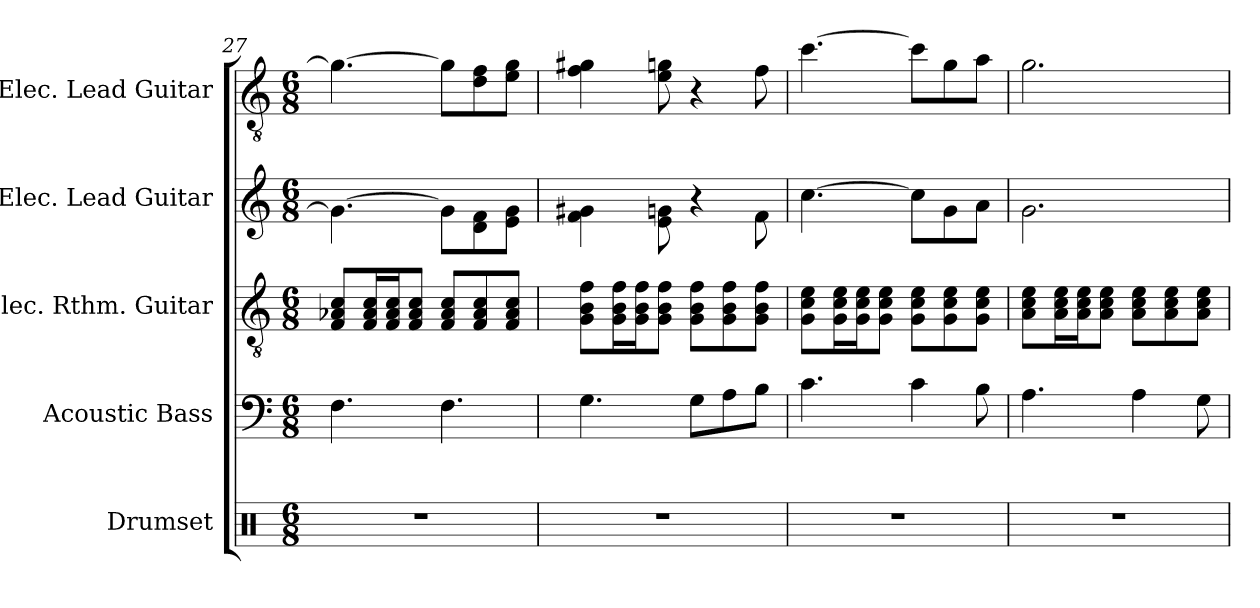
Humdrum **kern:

**kern	**kern	**kern	**kern	**kern
*part5	*part4	*part3	*part2	*part1
*staff5	*staff4	*staff3	*staff2	*staff1
*I"Drumset	*I"Acoustic Bass	*I"Elec. Rthm. Guitar	*I"Elec. Lead Guitar	*I"Elec. Lead Guitar
*I'Drums	*I'Ac. Bass	*I'Rthm. Guit.	*I'Ld. Guit.	*I'Ld. Guit.
*clefX	*clefF4	*clefGv2	*	*clefGv2
*	*ITrd7c12	*	*	*
*k[]	*k[]	*k[]	*k[]	*k[]
*M6/8	*M6/8	*M6/8	*M6/8	*M6/8
=27	=27	=27	=27	=27
2.r	4.FF\	8F/ 8A-X/ 8c/L	4.g\_	4.g\_
.	.	16F/ 16A-/ 16c/L	.	.
.	.	16F/ 16A-/ 16c/J	.	.
.	.	8F/ 8A-/ 8c/J	.	.
.	4.FF\	8F/ 8A-/ 8c/L	8g\L]	8g\L]
.	.	8F/ 8A-/ 8c/	8d\ 8f\	8d\ 8f\
.	.	8F/ 8A-/ 8c/J	8e\ 8g\J	8e\ 8g\J
=28	=28	=28	=28	=28
2.r	4.GG\	8G\ 8B\ 8f\L	4f\ 4g#X\	4f\ 4g#X\
.	.	16G\ 16B\ 16f\L	.	.
.	.	16G\ 16B\ 16f\J	.	.
.	.	8G\ 8B\ 8f\J	8e\ 8gn\	8e\ 8gn\
.	8GG\L	8G\ 8B\ 8f\L	4r	4r
.	8AA\	8G\ 8B\ 8f\	.	.
.	8BB\J	8G\ 8B\ 8f\J	8f\	8f\
!!LO:LB:g=z
=29	=29	=29	=29	=29
2.r	4.C\	8G\ 8c\ 8e\L	[4.cc\	[4.cc\
.	.	16G\ 16c\ 16e\L	.	.
.	.	16G\ 16c\ 16e\J	.	.
.	.	8G\ 8c\ 8e\J	.	.
.	4C\	8G\ 8c\ 8e\L	8cc\L]	8cc\L]
.	.	8G\ 8c\ 8e\	8g\	8g\
.	8BB\	8G\ 8c\ 8e\J	8a\J	8a\J
=30	=30	=30	=30	=30
2.r	4.AA\	8A\ 8c\ 8e\L	2.g\	2.g\
.	.	16A\ 16c\ 16e\L	.	.
.	.	16A\ 16c\ 16e\J	.	.
.	.	8A\ 8c\ 8e\J	.	.
.	4AA\	8A\ 8c\ 8e\L	.	.
.	.	8A\ 8c\ 8e\	.	.
.	8GG\	8A\ 8c\ 8e\J	.	.
=	=	=	=	=
*-	*-	*-	*-	*-
